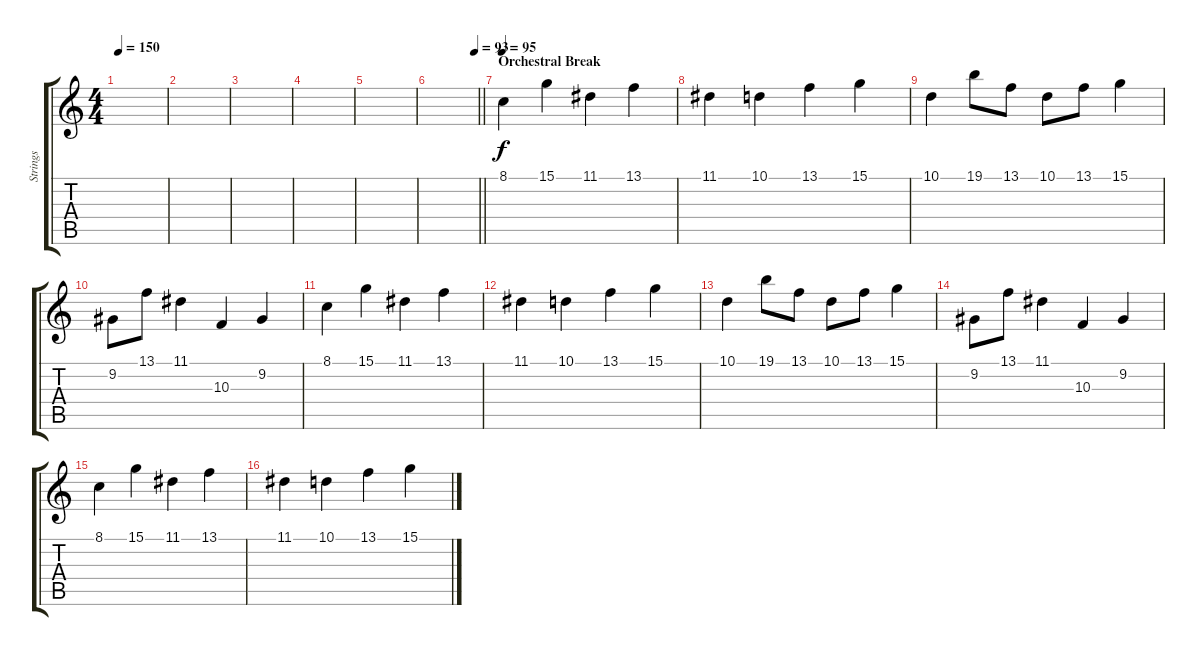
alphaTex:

\track ("Strings" "Strings") {instrument stringensemble1}
\staff {score tabs}
\tuning (E4 B3 G3 D3 A2 E2) {hide}
\ts (4 4)
\tempo 150
\clef g2
\ks c
|
|
|
|
|
\tempo (93 0.9375)
\barLineRight lightlight
|
\section ("" "Orchestral Break")
\tempo 95
8.1.4{instrument stringensemble2} 15.1.4 11.1.4 13.1.4 |
11.1.4 10.1.4 13.1.4 15.1.4 |
10.1.4 19.1.8 13.1.8 10.1.8 13.1.8 15.1.4 |
9.2.8 13.1.8 11.1.4 10.3.4 9.2.4 |
8.1.4 15.1.4 11.1.4 13.1.4 |
11.1.4 10.1.4 13.1.4 15.1.4 |
10.1.4 19.1.8 13.1.8 10.1.8 13.1.8 15.1.4 |
9.2.8 13.1.8 11.1.4 10.3.4 9.2.4 |
8.1.4{instrument stringensemble2} 15.1.4 11.1.4 13.1.4 |
11.1.4 10.1.4 13.1.4 15.1.4
